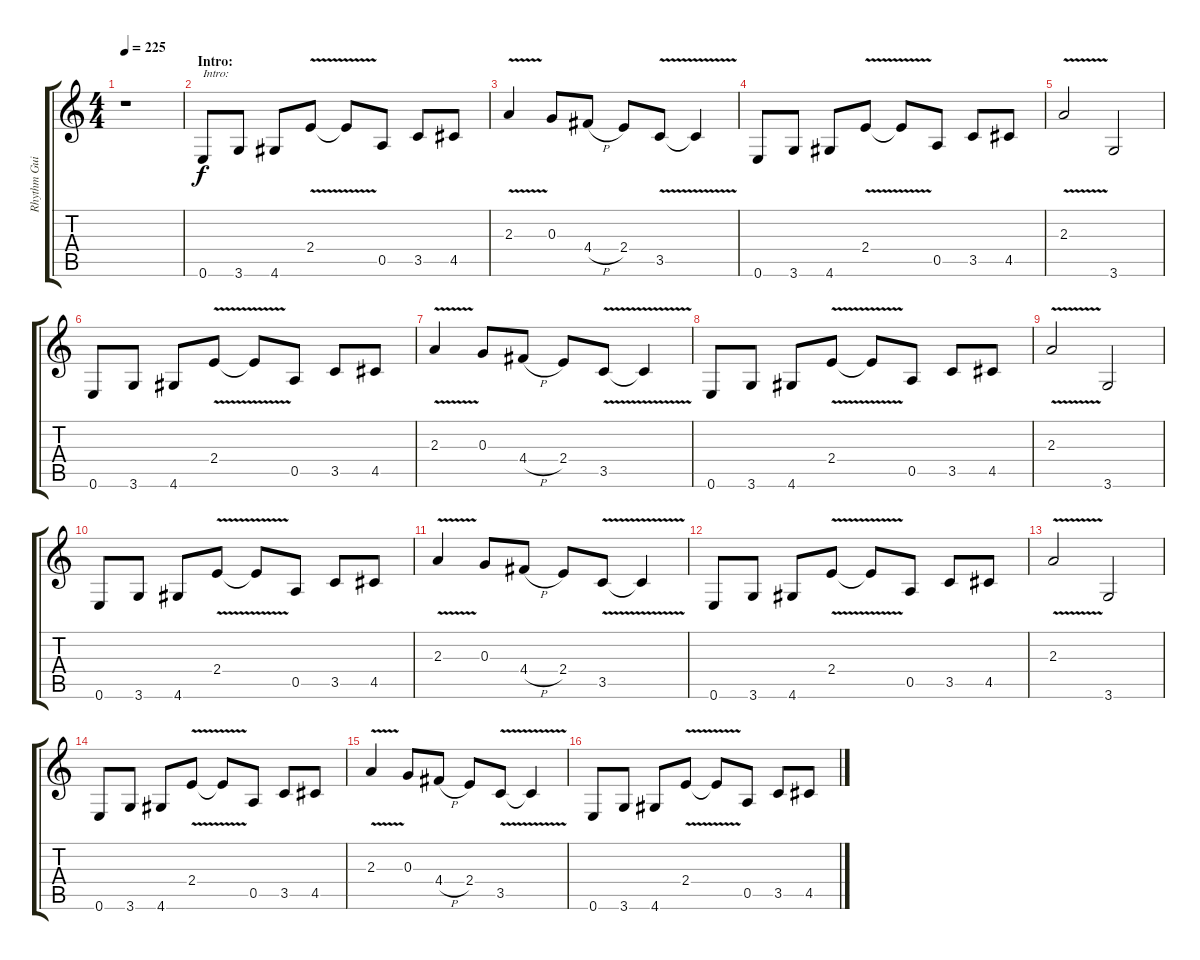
\track ("Rhythm Guitar 1" "Rhythm Gui") {instrument distortionguitar}
\staff {score tabs}
\tuning (E4 B3 G3 D3 A2 E2) {hide}
\ts (4 4)
\tempo 225
\clef g2
\ks c
r.1{dy f instrument distortionguitar} |
\section ("" "Intro:")
0.6.8{txt "Intro:"} 3.6.8 4.6.8 2.4{v}.8 2.4{t}.8 0.5.8 3.5.8 4.5.8 |
2.3{v}.4 0.3.8 4.4{h}.8 2.4.8 3.5{v}.8 3.5{t}.4 |
0.6.8 3.6.8 4.6.8 2.4{v}.8 2.4{t}.8 0.5.8 3.5.8 4.5.8 |
2.3{v}.2 3.6.2 |
0.6.8 3.6.8 4.6.8 2.4{v}.8 2.4{t}.8 0.5.8 3.5.8 4.5.8 |
2.3{v}.4 0.3.8 4.4{h}.8 2.4.8 3.5{v}.8 3.5{t}.4 |
0.6.8 3.6.8 4.6.8 2.4{v}.8 2.4{t}.8 0.5.8 3.5.8 4.5.8 |
2.3{v}.2 3.6.2 |
0.6.8 3.6.8 4.6.8 2.4{v}.8 2.4{t}.8 0.5.8 3.5.8 4.5.8 |
2.3{v}.4 0.3.8 4.4{h}.8 2.4.8 3.5{v}.8 3.5{t}.4 |
0.6.8 3.6.8 4.6.8 2.4{v}.8 2.4{t}.8 0.5.8 3.5.8 4.5.8 |
2.3{v}.2 3.6.2 |
0.6.8 3.6.8 4.6.8 2.4{v}.8 2.4{t}.8 0.5.8 3.5.8 4.5.8 |
2.3{v}.4 0.3.8 4.4{h}.8 2.4.8 3.5{v}.8 3.5{t}.4 |
0.6.8 3.6.8 4.6.8 2.4{v}.8 2.4{t}.8 0.5.8 3.5.8 4.5.8
